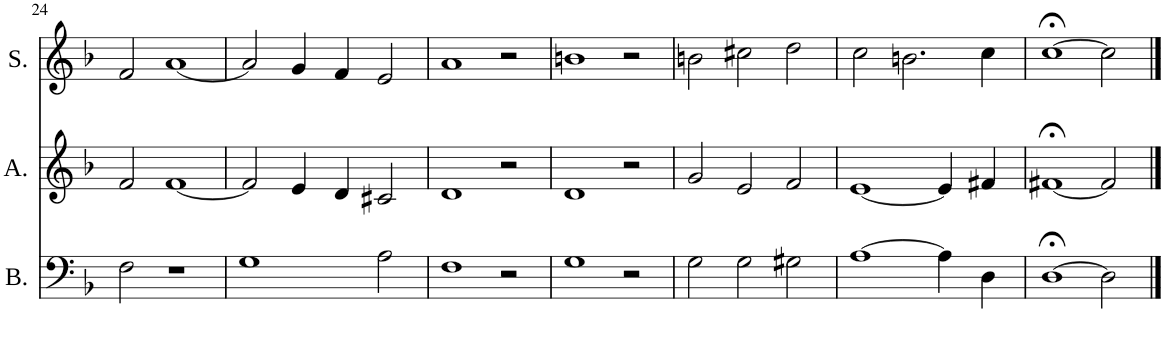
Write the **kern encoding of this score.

**kern	**kern	**kern
*part3	*part2	*part1
*staff3	*staff2	*staff1
*I"Bass	*I"Alto	*I"Soprano
*I'B.	*I'A.	*I'S.
!!LO:PB:g=z
*clefF4	*clefG2	*clefG2
*k[b-]	*k[b-]	*k[b-]
*M3/2	*M3/2	*M3/2
=24	=24	=24
2F\	2f/	2f/
1r	[1f	[1a
=25	=25	=25
1G	2f/]	2a/]
.	4e/	4g/
.	4d/	4f/
2A\	2c#X/	2e/
=26	=26	=26
1F	1d	1a
2r	2r	2r
=27	=27	=27
1G	1d	1bn
2r	2r	2r
=28	=28	=28
2G\	2g/	2bn\
2G\	2e/	2cc#X\
2G#X\	2f/	2dd\
=29	=29	=29
[1A	[1e	2cc\
.	.	2.bn\
4A\]	4e/]	.
4D\	4f#X/	4cc\
=30	=30	=30
[1D;<	[1f#X;<	[1cc;<
2D\]	2f#/]	2cc\]
==	==	==
*-	*-	*-
